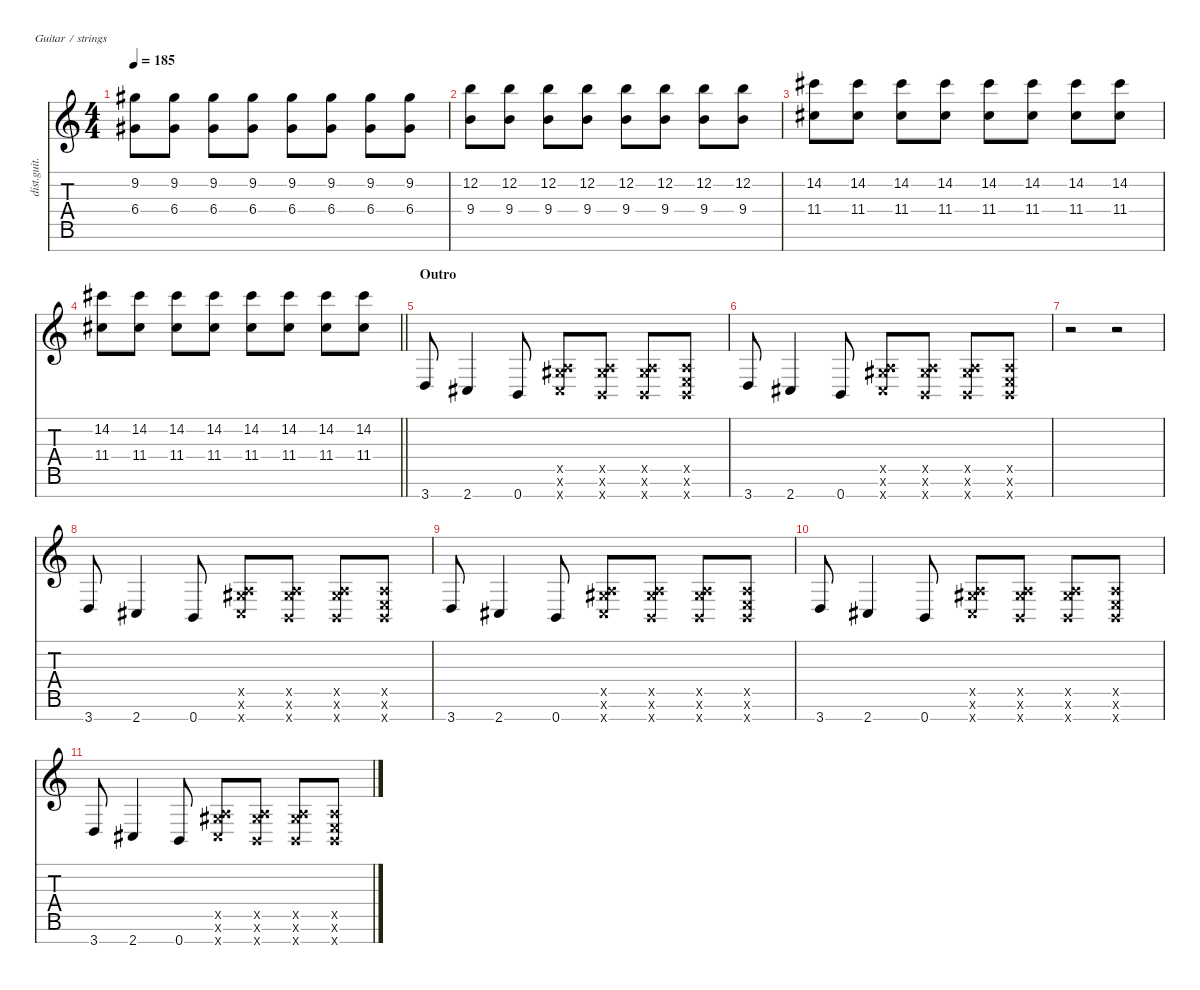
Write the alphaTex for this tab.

\defaultSystemsLayout 4
\hideDynamics
\bracketExtendMode nobrackets
\track ("Distortion Guitar - Zoli" "dist.guit.") {instrument distortionguitar}
\staff {score tabs}
\tuning (E4 B3 G3 D3 A2 E2 B1)
\ts (4 4)
\tempo 185
\clef g2
\ks c
(9.2{acc #} 6.4{acc #}).8{dy f beam Down} (9.2{acc #} 6.4{acc #}).8{beam Down} (9.2{acc #} 6.4{acc #}).8{beam Down} (9.2{acc #} 6.4{acc #}).8{beam Down} (9.2{acc #} 6.4{acc #}).8{beam Down} (9.2{acc #} 6.4{acc #}).8{beam Down} (9.2{acc #} 6.4{acc #}).8{beam Down} (9.2{acc #} 6.4{acc #}).8{beam Down} |
(12.2 9.4).8{beam Down} (12.2 9.4).8{beam Down} (12.2 9.4).8{beam Down} (12.2 9.4).8{beam Down} (12.2 9.4).8{beam Down} (12.2 9.4).8{beam Down} (12.2 9.4).8{beam Down} (12.2 9.4).8{beam Down} |
(14.2{acc #} 11.4{acc #}).8{beam Down} (14.2{acc #} 11.4{acc #}).8{beam Down} (14.2{acc #} 11.4{acc #}).8{beam Down} (14.2{acc #} 11.4{acc #}).8{beam Down} (14.2{acc #} 11.4{acc #}).8{beam Down} (14.2{acc #} 11.4{acc #}).8{beam Down} (14.2{acc #} 11.4{acc #}).8{beam Down} (14.2{acc #} 11.4{acc #}).8{beam Down} |
\barLineRight lightlight
(14.2{acc #} 11.4{acc #}).8{beam Down} (14.2{acc #} 11.4{acc #}).8{beam Down} (14.2{acc #} 11.4{acc #}).8{beam Down} (14.2{acc #} 11.4{acc #}).8{beam Down} (14.2{acc #} 11.4{acc #}).8{beam Down} (14.2{acc #} 11.4{acc #}).8{beam Down} (14.2{acc #} 11.4{acc #}).8{beam Down} (14.2{acc #} 11.4{acc #}).8{beam Down} |
\section ("" "Outro")
3.7.8{beam Up} 2.7{acc #}.4{beam Up} 0.7.8{beam Up} (0.5{x} 4.6{x acc #} 2.7{x acc #}).8{beam Up} (0.5{x} 4.6{x acc #} 0.7{x}).8{beam Up} (0.5{x} 4.6{x acc #} 0.7{x}).8{beam Up} (0.5{x} 0.6{x} 0.7{x}).8{beam Up} |
3.7.8{beam Up} 2.7{acc #}.4{beam Up} 0.7.8{beam Up} (0.5{x} 4.6{x acc #} 2.7{x acc #}).8{beam Up} (0.5{x} 4.6{x acc #} 0.7{x}).8{beam Up} (0.5{x} 4.6{x acc #} 0.7{x}).8{beam Up} (0.5{x} 0.6{x} 0.7{x}).8{beam Up} |
r.2{beam Down} r.2{beam Down} |
3.7.8{beam Up} 2.7{acc #}.4{beam Up} 0.7.8{beam Up} (0.5{x} 4.6{x acc #} 2.7{x acc #}).8{beam Up} (0.5{x} 4.6{x acc #} 0.7{x}).8{beam Up} (0.5{x} 4.6{x acc #} 0.7{x}).8{beam Up} (0.5{x} 0.6{x} 0.7{x}).8{beam Up} |
3.7.8{beam Up} 2.7{acc #}.4{beam Up} 0.7.8{beam Up} (0.5{x} 4.6{x acc #} 2.7{x acc #}).8{beam Up} (0.5{x} 4.6{x acc #} 0.7{x}).8{beam Up} (0.5{x} 4.6{x acc #} 0.7{x}).8{beam Up} (0.5{x} 0.6{x} 0.7{x}).8{beam Up} |
3.7.8{beam Up} 2.7{acc #}.4{beam Up} 0.7.8{beam Up} (0.5{x} 4.6{x acc #} 2.7{x acc #}).8{beam Up} (0.5{x} 4.6{x acc #} 0.7{x}).8{beam Up} (0.5{x} 4.6{x acc #} 0.7{x}).8{beam Up} (0.5{x} 0.6{x} 0.7{x}).8{beam Up} |
3.7.8{beam Up} 2.7{acc #}.4{beam Up} 0.7.8{beam Up} (0.5{x} 4.6{x acc #} 2.7{x acc #}).8{beam Up} (0.5{x} 4.6{x acc #} 0.7{x}).8{beam Up} (0.5{x} 4.6{x acc #} 0.7{x}).8{beam Up} (0.5{x} 0.6{x} 0.7{x}).8{beam Up}
